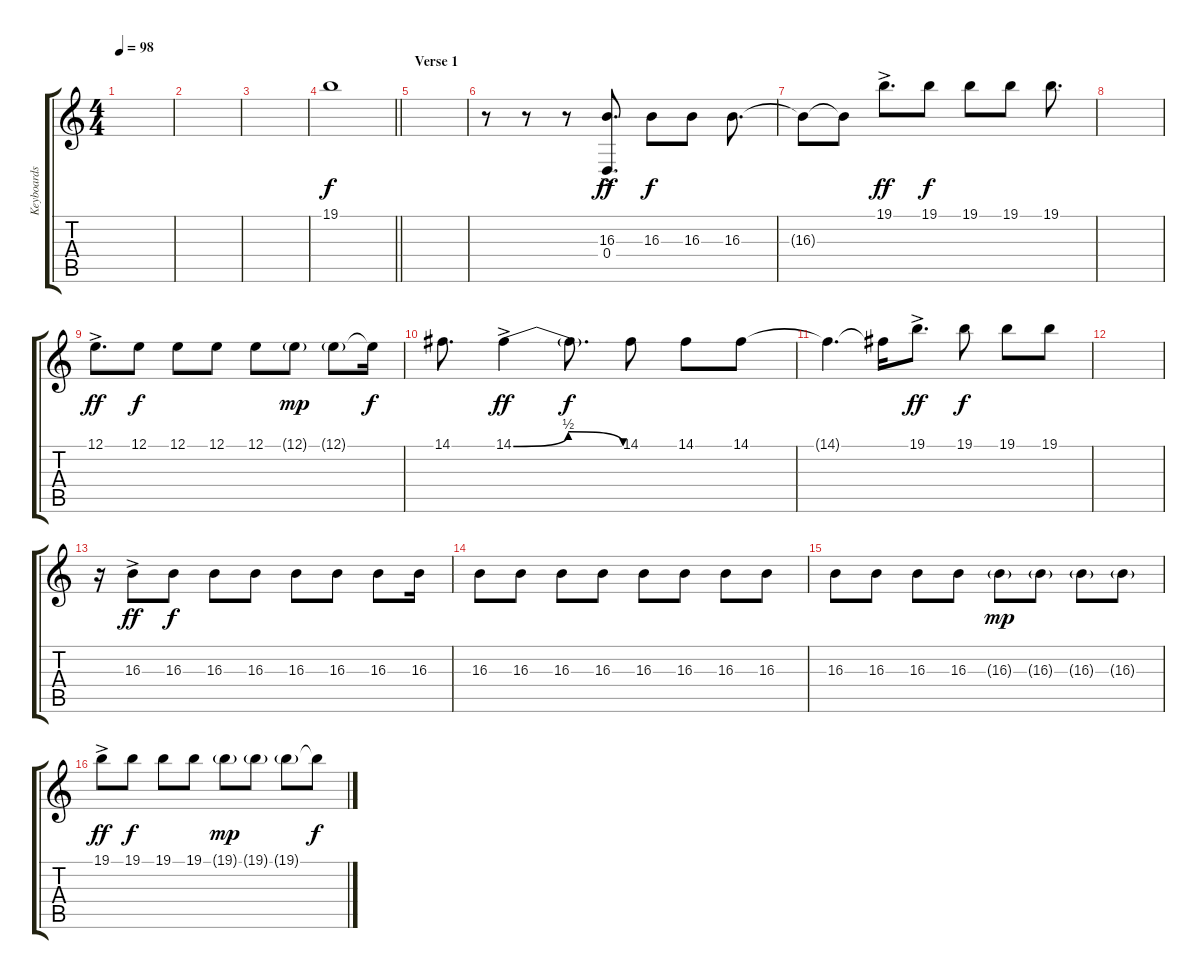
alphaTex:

\track ("Keyboards 2" "Keyboards ") {instrument pad5bowed}
\staff {score tabs}
\tuning (E4 B3 G3 D3 A2 E2) {hide}
\ts (4 4)
\tempo 98
\clef g2
\ks c
|
|
|
\barLineRight lightlight
19.1.1 |
\section ("" "Verse 1")
|
r.8 r.8 r.8 (16.3{ac} 0.4).8{d dy ff} 16.3.8{dy f} 16.3.8 16.3.8{d} |
16.3{t}.8 16.3{t}.8 19.1{ac}.8{d dy ff} 19.1.8{dy f} 19.1.8 19.1.8 19.1.8{d} |
|
12.1{ac}.8{d dy ff} 12.1.8{dy f} 12.1.8 12.1.8 12.1.8 12.1{g}.8{dy mp} 12.1{g}.8 12.1{t}.16{dy f} |
14.1.8{d} 14.1{be (bendrelease 0 0 19 2 30 2 60 0) ac}.4{dy ff} 14.1{t}.8{d dy f} 14.1.8 14.1.8 14.1.8 |
14.1{t}.4{d} 14.1{t}.16 19.1{ac}.8{d dy ff} 19.1.8{dy f} 19.1.8 19.1.8 |
|
r.16 16.3{ac}.8{dy ff} 16.3.8{dy f} 16.3.8 16.3.8 16.3.8 16.3.8 16.3.8 16.3.16 |
16.3.8 16.3.8 16.3.8 16.3.8 16.3.8 16.3.8 16.3.8 16.3.8 |
16.3.8 16.3.8 16.3.8 16.3.8 16.3{g}.8{dy mp} 16.3{g}.8 16.3{g}.8 16.3{g}.8 |
19.1{ac}.8{dy ff} 19.1.8{dy f} 19.1.8 19.1.8 19.1{g}.8{dy mp} 19.1{g}.8 19.1{g}.8 19.1{t}.8{dy f}
